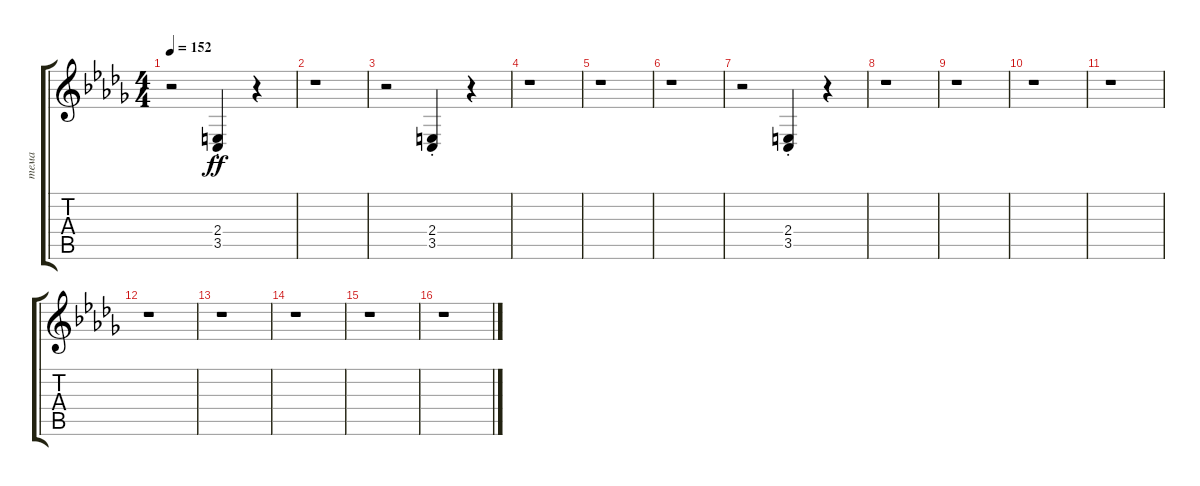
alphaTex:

\track ("тема" "тема") {instrument accordion}
\staff {score tabs}
\tuning (E4 B3 G3 D3 A2 E2) {hide}
\ts (4 4)
\tempo 152
\clef g2
\ks bbminor
r.2{dy ff} (2.4{st} 3.5{st}).4 r.4 |
r.1 |
r.2 (2.4{st} 3.5{st}).4 r.4 |
r.1 |
r.1 |
r.1 |
r.2 (2.4{st} 3.5{st}).4 r.4 |
r.1 |
r.1 |
r.1 |
r.1 |
r.1 |
r.1 |
r.1 |
r.1 |
r.1
